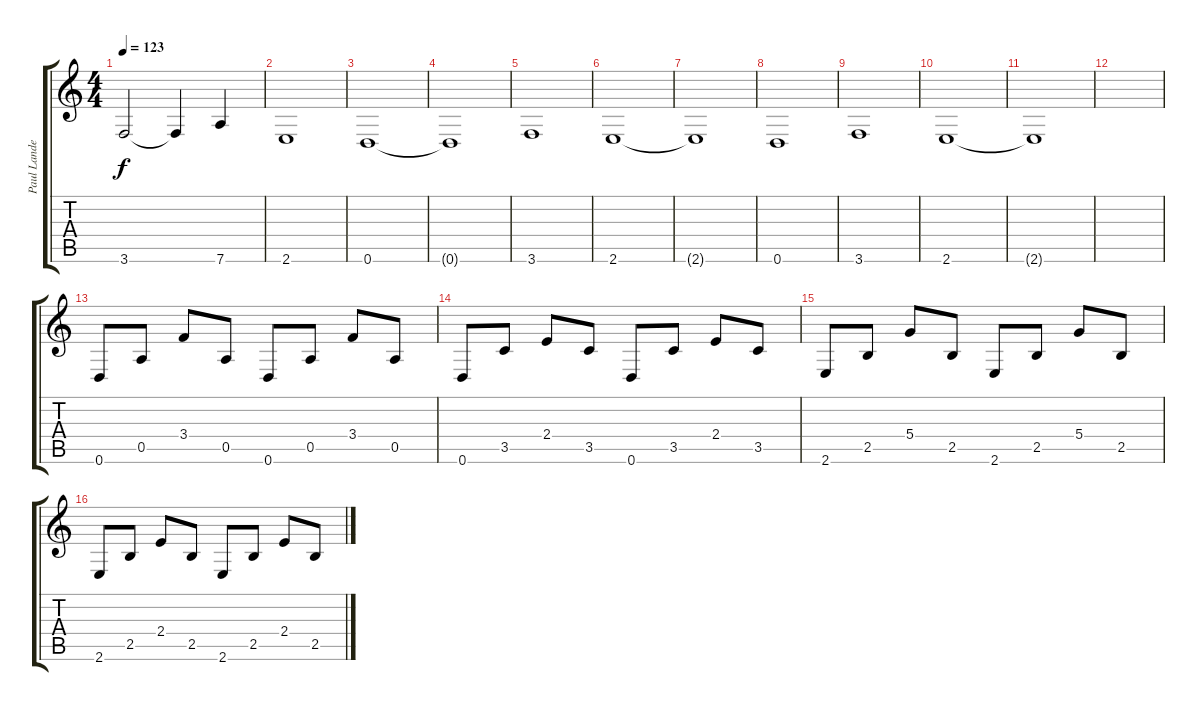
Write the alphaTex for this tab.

\track ("Paul Landers" "Paul Lande") {instrument electricguitarjazz}
\staff {score tabs}
\tuning (E4 B3 G3 D3 A2 D2) {hide}
\ts (4 4)
\tempo 123
\clef g2
\ks c
3.6.2{dy f} 3.6{t}.4 7.6.4 |
2.6.1 |
0.6.1 |
0.6{t}.1 |
3.6.1 |
2.6.1 |
2.6{t}.1 |
0.6.1 |
3.6.1 |
2.6.1 |
2.6{t}.1 |
|
0.6.8 0.5.8 3.4.8 0.5.8 0.6.8 0.5.8 3.4.8 0.5.8 |
0.6.8 3.5.8 2.4.8 3.5.8 0.6.8 3.5.8 2.4.8 3.5.8 |
2.6.8 2.5.8 5.4.8 2.5.8 2.6.8 2.5.8 5.4.8 2.5.8 |
2.6.8 2.5.8 2.4.8 2.5.8 2.6.8 2.5.8 2.4.8 2.5.8
